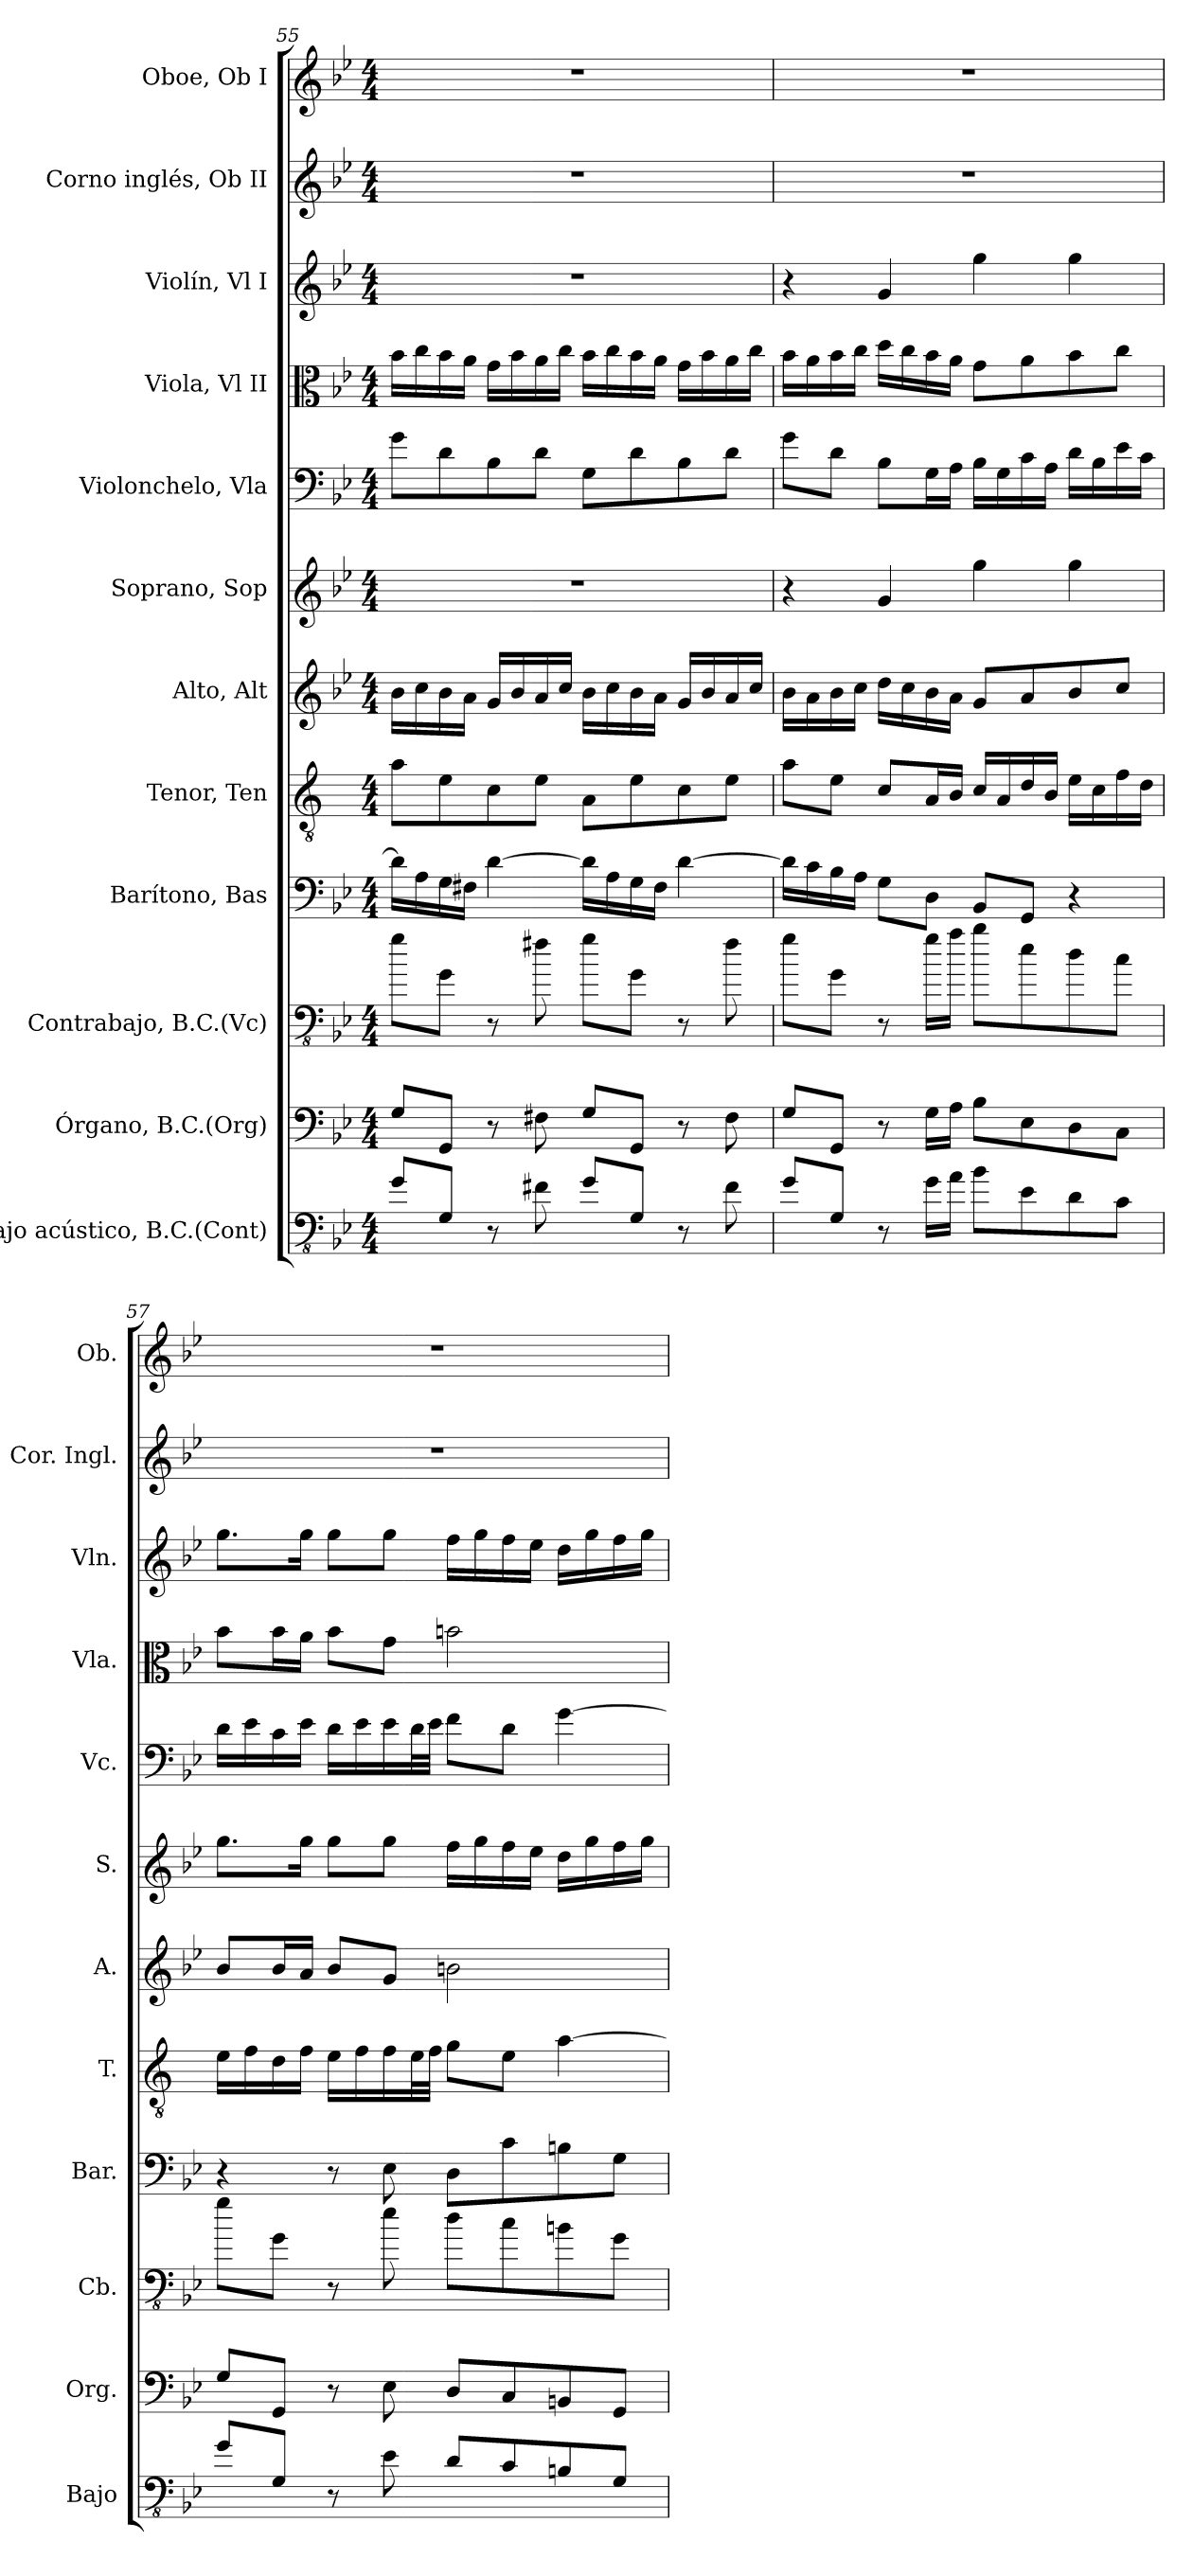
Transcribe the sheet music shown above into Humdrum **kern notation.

**kern	**kern	**kern	**kern	**kern	**kern	**kern	**kern	**kern	**kern	**kern	**kern
*part12	*part11	*part10	*part9	*part8	*part7	*part6	*part5	*part4	*part3	*part2	*part1
*staff12	*staff11	*staff10	*staff9	*staff8	*staff7	*staff6	*staff5	*staff4	*staff3	*staff2	*staff1
*I"Bajo acústico, B.C.(Cont)	*I"Órgano, B.C.(Org)	*I"Contrabajo, B.C.(Vc)	*I"Barítono, Bas	*I"Tenor, Ten	*I"Alto, Alt	*I"Soprano, Sop	*I"Violonchelo, Vla	*I"Viola, Vl II	*I"Violín, Vl I	*I"Corno inglés, Ob II	*I"Oboe, Ob I
*I'Bajo	*I'Org.	*I'Cb.	*I'Bar.	*I'T.	*I'A.	*I'S.	*I'Vc.	*I'Vla.	*I'Vln.	*I'Cor. Ingl.	*I'Ob.
!!LO:PB:g=z
*clefFv4	*clefF4	*clefFv4	*clefF4	*clefGv2	*clefG2	*clefG2	*clefF4	*clefC3	*clefG2	*clefG2	*clefG2
*ITrd7c12	*	*ITrd7c12	*	*ITrd1c2	*	*	*	*	*	*ITrd4c7	*
*k[b-e-]	*k[b-e-]	*k[b-e-]	*k[b-e-]	*k[b-e-]	*k[b-e-]	*k[b-e-]	*k[b-e-]	*k[b-e-]	*k[b-e-]	*k[b-e-a-]	*k[b-e-]
*M4/4	*M4/4	*M4/4	*M4/4	*M4/4	*M4/4	*M4/4	*M4/4	*M4/4	*M4/4	*M4/4	*M4/4
=55	=55	=55	=55	=55	=55	=55	=55	=55	=55	=55	=55
8GG/L	8G/L	8G\L	16d\LL]	8g\L	16b-\LL	1r	8g\L	16b-\LL	1r	1r	1r
.	.	.	16A\	.	16cc\	.	.	16cc\	.	.	.
8GGG/J	8GG/J	8GG\J	16G\	8d\	16b-\	.	8d\	16b-\	.	.	.
.	.	.	16F#X\JJ	.	16a\JJ	.	.	16a\JJ	.	.	.
8r	8r	8r	[4d\	8B-\	16g/LL	.	8B-\	16g\LL	.	.	.
.	.	.	.	.	16b-/	.	.	16b-\	.	.	.
8FF#X\	8F#X\	8F#X\	.	8d\J	16a/	.	8d\J	16a\	.	.	.
.	.	.	.	.	16cc/JJ	.	.	16cc\JJ	.	.	.
8GG/L	8G/L	8G\L	16d\LL]	8G\L	16b-\LL	.	8G\L	16b-\LL	.	.	.
.	.	.	16A\	.	16cc\	.	.	16cc\	.	.	.
8GGG/J	8GG/J	8GG\J	16G\	8d\	16b-\	.	8d\	16b-\	.	.	.
.	.	.	16F#\JJ	.	16a\JJ	.	.	16a\JJ	.	.	.
8r	8r	8r	[4d\	8B-\	16g/LL	.	8B-\	16g\LL	.	.	.
.	.	.	.	.	16b-/	.	.	16b-\	.	.	.
8FF#\	8F#\	8F#\	.	8d\J	16a/	.	8d\J	16a\	.	.	.
.	.	.	.	.	16cc/JJ	.	.	16cc\JJ	.	.	.
=56	=56	=56	=56	=56	=56	=56	=56	=56	=56	=56	=56
8GG/L	8G/L	8G\L	16d\LL]	8g\L	16b-\LL	4r	8g\L	16b-\LL	4r	1r	1r
.	.	.	16c\	.	16a\	.	.	16a\	.	.	.
8GGG/J	8GG/J	8GG\J	16B-\	8d\J	16b-\	.	8d\J	16b-\	.	.	.
.	.	.	16A\JJ	.	16cc\JJ	.	.	16cc\JJ	.	.	.
8r	8r	8r	8G\L	8B-/L	16dd\LL	4g/	8B-\L	16dd\LL	4g/	.	.
.	.	.	.	.	16cc\	.	.	16cc\	.	.	.
16GG\LL	16G\LL	16G\LL	8D\J	16G/L	16b-\	.	16G\L	16b-\	.	.	.
16AA\JJ	16A\JJ	16A\JJ	.	16A/JJ	16a\JJ	.	16A\JJ	16a\JJ	.	.	.
8BB-\L	8B-\L	8B-\L	8BB-/L	16B-/LL	8g/L	4gg\	16B-\LL	8g\L	4gg\	.	.
.	.	.	.	16G/	.	.	16G\	.	.	.	.
8EE-\	8E-\	8E-\	8GG/J	16c/	8a/	.	16c\	8a\	.	.	.
.	.	.	.	16A/JJ	.	.	16A\JJ	.	.	.	.
8DD\	8D\	8D\	4r	16d\LL	8b-/	4gg\	16d\LL	8b-\	4gg\	.	.
.	.	.	.	16B-\	.	.	16B-\	.	.	.	.
8CC\J	8C\J	8C\J	.	16e-\	8cc/J	.	16e-\	8cc\J	.	.	.
.	.	.	.	16c\JJ	.	.	16c\JJ	.	.	.	.
!!LO:PB:g=z
=57	=57	=57	=57	=57	=57	=57	=57	=57	=57	=57	=57
8GG/L	8G/L	8G\L	4r	16d\LL	8b-/L	8.gg\L	16d\LL	8b-\L	8.gg\L	1r	1r
.	.	.	.	16e-\	.	.	16e-\	.	.	.	.
8GGG/J	8GG/J	8GG\J	.	16c\	16b-/L	.	16c\	16b-\L	.	.	.
.	.	.	.	16e-\JJ	16a/JJ	16gg\Jk	16e-\JJ	16a\JJ	16gg\Jk	.	.
8r	8r	8r	8r	16d\LL	8b-/L	8gg\L	16d\LL	8b-\L	8gg\L	.	.
.	.	.	.	16e-\	.	.	16e-\	.	.	.	.
8EE-\	8E-\	8E-\	8E-\	16e-\	8g/J	8gg\J	16e-\	8g\J	8gg\J	.	.
.	.	.	.	32d\L	.	.	32d\L	.	.	.	.
.	.	.	.	32e-\JJJ	.	.	32e-\JJJ	.	.	.	.
8DD/L	8D/L	8D\L	8D\L	8f\L	2bn\	16ff\LL	8f\L	2bn\	16ff\LL	.	.
.	.	.	.	.	.	16gg\	.	.	16gg\	.	.
8CC/	8C/	8C\	8c\	8d\J	.	16ff\	8d\J	.	16ff\	.	.
.	.	.	.	.	.	16ee-\JJ	.	.	16ee-\JJ	.	.
8BBBn/	8BBn/	8BBn\	8Bn\	[4g\	.	16dd\LL	[4g\	.	16dd\LL	.	.
.	.	.	.	.	.	16gg\	.	.	16gg\	.	.
8GGG/J	8GG/J	8GG\J	8G\J	.	.	16ff\	.	.	16ff\	.	.
.	.	.	.	.	.	16gg\JJ	.	.	16gg\JJ	.	.
=	=	=	=	=	=	=	=	=	=	=	=
*-	*-	*-	*-	*-	*-	*-	*-	*-	*-	*-	*-
